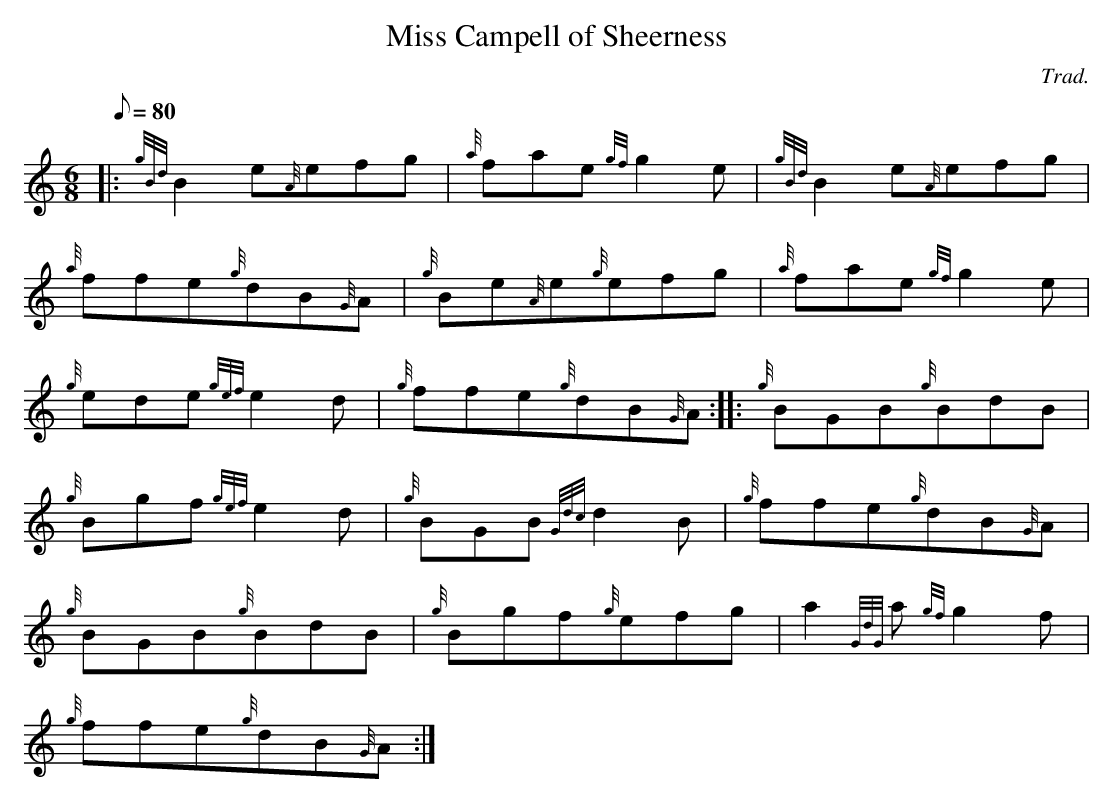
X:1
T:Miss Campell of Sheerness
M:6/8
L:1/8
Q:80
C:Trad.
K:HP
|: {gBd}B2e{A}efg|
{a}fae{gf}g2e|
{gBd}B2e{A}efg|  !
{a}ffe{g}dB{G}A|
{g}Be{A}e{g}efg|
{a}fae{gf}g2e|  !
{g}ede{gef}e2d|
{g}ffe{g}dB{G}A:| |:
{g}BGB{g}BdB|  !
{g}Bgf{gef}e2d|
{g}BGB{Gdc}d2B|
{g}ffe{g}dB{G}A|  !
{g}BGB{g}BdB|
{g}Bgf{g}efg|
a2{GdG}a{gf}g2f|  !
{g}ffe{g}dB{G}A:|
